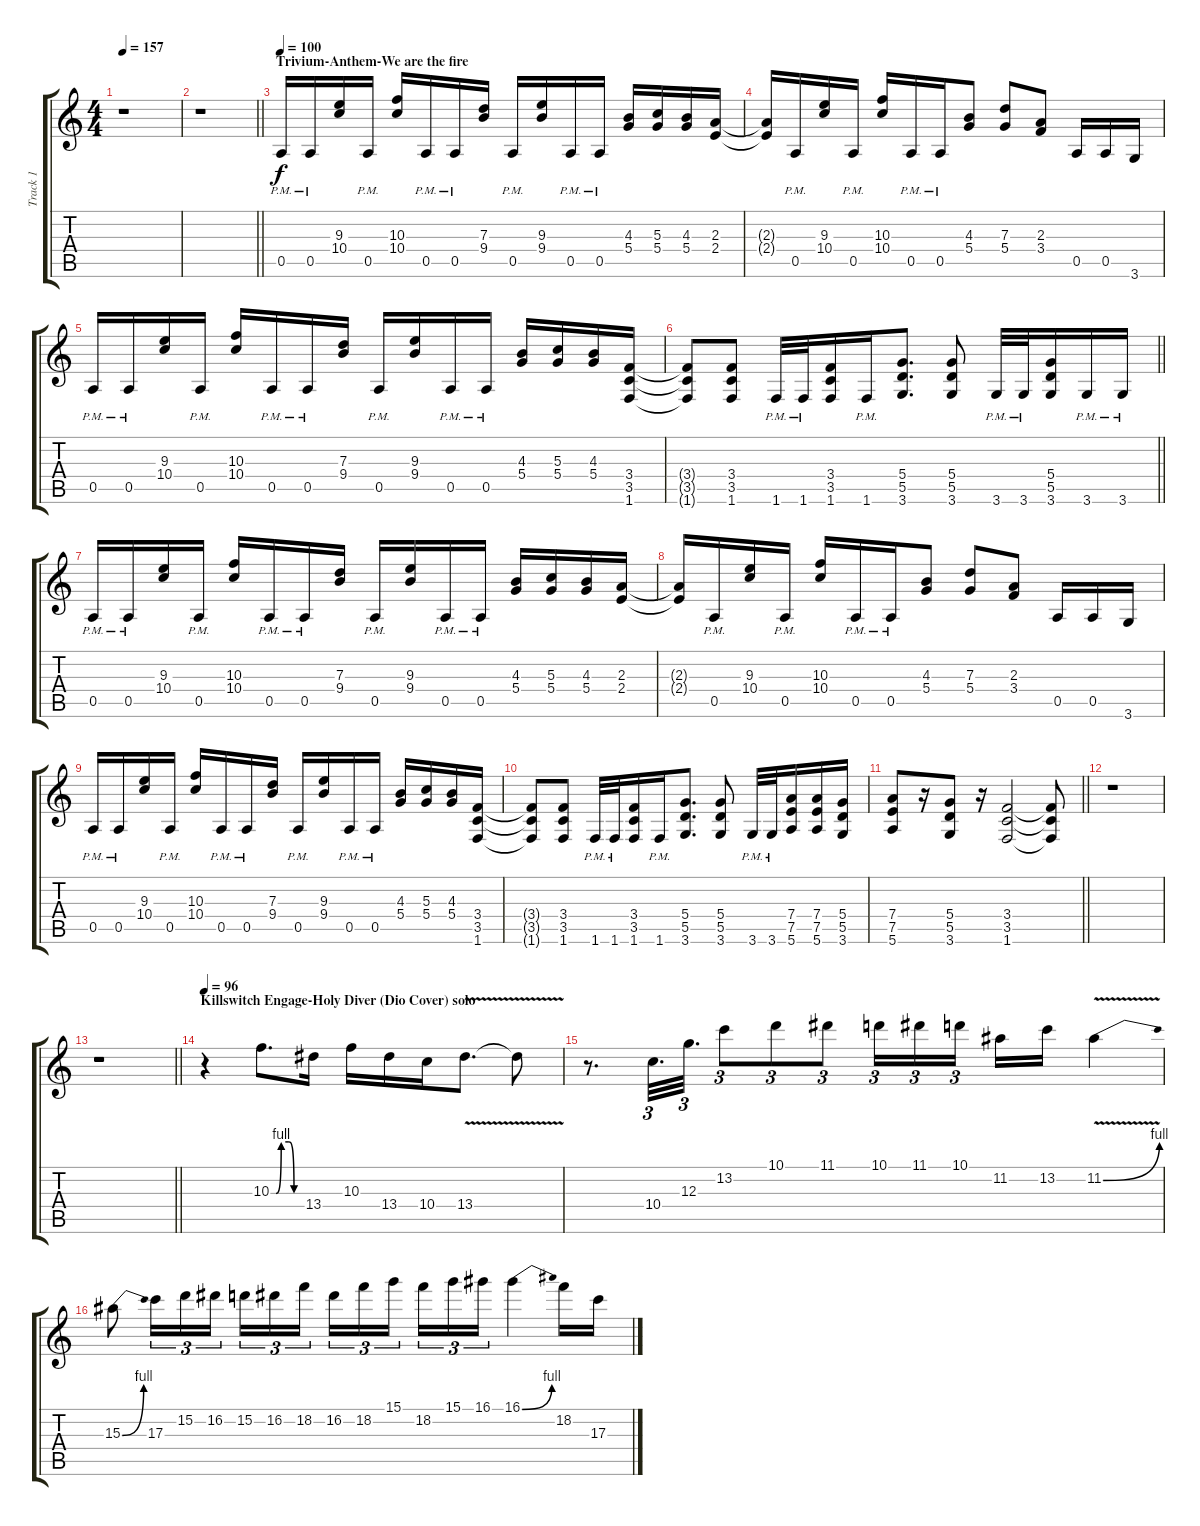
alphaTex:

\track ("Track 1" "Track 1") {instrument distortionguitar}
\staff {score tabs}
\tuning (E4 B3 G3 D3 A2 E2) {hide}
\ts (4 4)
\tempo 157
\clef g2
\ks c
r.1{dy ff} |
\barLineRight lightlight
r.1 |
\section ("" "Trivium-Anthem-We are the fire")
\tempo 100
0.5{pm}.16{dy f} 0.5{pm}.16 (9.3 10.4).16 0.5{pm}.16 (10.3 10.4).16 0.5{pm}.16 0.5{pm}.16 (7.3 9.4).16 0.5{pm}.16 (9.3 9.4).16 0.5{pm}.16 0.5{pm}.16 (4.3 5.4).16 (5.3 5.4).16 (4.3 5.4).16 (2.3 2.4).16 |
(2.3{t} 2.4{t}).16 0.5{pm}.16 (9.3 10.4).16 0.5{pm}.16 (10.3 10.4).16 0.5{pm}.16 0.5{pm}.16 (4.3 5.4).8 (7.3 5.4).8 (2.3 3.4).8 0.5.16 0.5.16 3.6.16 |
0.5{pm}.16 0.5{pm}.16 (9.3 10.4).16 0.5{pm}.16 (10.3 10.4).16 0.5{pm}.16 0.5{pm}.16 (7.3 9.4).16 0.5{pm}.16 (9.3 9.4).16 0.5{pm}.16 0.5{pm}.16 (4.3 5.4).16 (5.3 5.4).16 (4.3 5.4).16 (3.4 3.5 1.6).16 |
\barLineRight lightlight
(3.4{t} 3.5{t} 1.6{t}).8 (3.4 3.5 1.6).8 1.6{pm}.32 1.6{pm}.32 (3.4 3.5 1.6).16 1.6{pm}.16 (5.4 5.5 3.6).8{d} (5.4 5.5 3.6).8 3.6{pm}.32 3.6{pm}.32 (5.4 5.5 3.6).16 3.6{pm}.16 3.6{pm}.16 |
0.5{pm}.16 0.5{pm}.16 (9.3 10.4).16 0.5{pm}.16 (10.3 10.4).16 0.5{pm}.16 0.5{pm}.16 (7.3 9.4).16 0.5{pm}.16 (9.3 9.4).16 0.5{pm}.16 0.5{pm}.16 (4.3 5.4).16 (5.3 5.4).16 (4.3 5.4).16 (2.3 2.4).16 |
(2.3{t} 2.4{t}).16 0.5{pm}.16 (9.3 10.4).16 0.5{pm}.16 (10.3 10.4).16 0.5{pm}.16 0.5{pm}.16 (4.3 5.4).8 (7.3 5.4).8 (2.3 3.4).8 0.5.16 0.5.16 3.6.16 |
0.5{pm}.16 0.5{pm}.16 (9.3 10.4).16 0.5{pm}.16 (10.3 10.4).16 0.5{pm}.16 0.5{pm}.16 (7.3 9.4).16 0.5{pm}.16 (9.3 9.4).16 0.5{pm}.16 0.5{pm}.16 (4.3 5.4).16 (5.3 5.4).16 (4.3 5.4).16 (3.4 3.5 1.6).16 |
(3.4{t} 3.5{t} 1.6{t}).8 (3.4 3.5 1.6).8 1.6{pm}.32 1.6{pm}.32 (3.4 3.5 1.6).16 1.6{pm}.16 (5.4 5.5 3.6).8{d} (5.4 5.5 3.6).8 3.6{pm}.32 3.6{pm}.32 (7.4 7.5 5.6).16 (7.4 7.5 5.6).16 (5.4 5.5 3.6).16 |
\barLineRight lightlight
(7.4 7.5 5.6).8 r.16 (5.4 5.5 3.6).8 r.16 (3.4 3.5 1.6).2 (3.4{t} 3.5{t} 1.6{t}).8 |
r.1 |
\barLineRight lightlight
r.1 |
\section ("" "Killswitch Engage-Holy Diver (Dio Cover) solo")
\tempo 96
r.4 10.3{be (custom 0 0 10 0 20 4 35 4 45 0 60 0)}.8{d} 13.4.16 10.3.16 13.4.16 10.4.16 13.4{v}.8{d} 13.4{t}.8 |
r.8{d} 10.4.32{d tu (3 2)} 12.3.32{d tu (3 2)} 13.2.8{tu (3 2)} 10.1.8{tu (3 2)} 11.1.8{tu (3 2)} 10.1.16{tu (3 2)} 11.1.16{tu (3 2)} 10.1.16{tu (3 2) beam splitsecondary} 11.2.16 13.2.16 11.2{be (bend 0 0 60 4) v}.4 |
15.3{be (bend 0 0 60 4)}.8 17.3.16{tu (3 2)} 15.2.16{tu (3 2)} 16.2.16{tu (3 2)} 15.2.16{tu (3 2)} 16.2.16{tu (3 2)} 18.2.16{tu (3 2) beam splitsecondary} 16.2.16{tu (3 2)} 18.2.16{tu (3 2)} 15.1.16{tu (3 2)} 18.2.16{tu (3 2)} 15.1.16{tu (3 2)} 16.1.16{tu (3 2)} 16.1{be (bend 0 0 60 4)}.4 18.2.16 17.3.16
